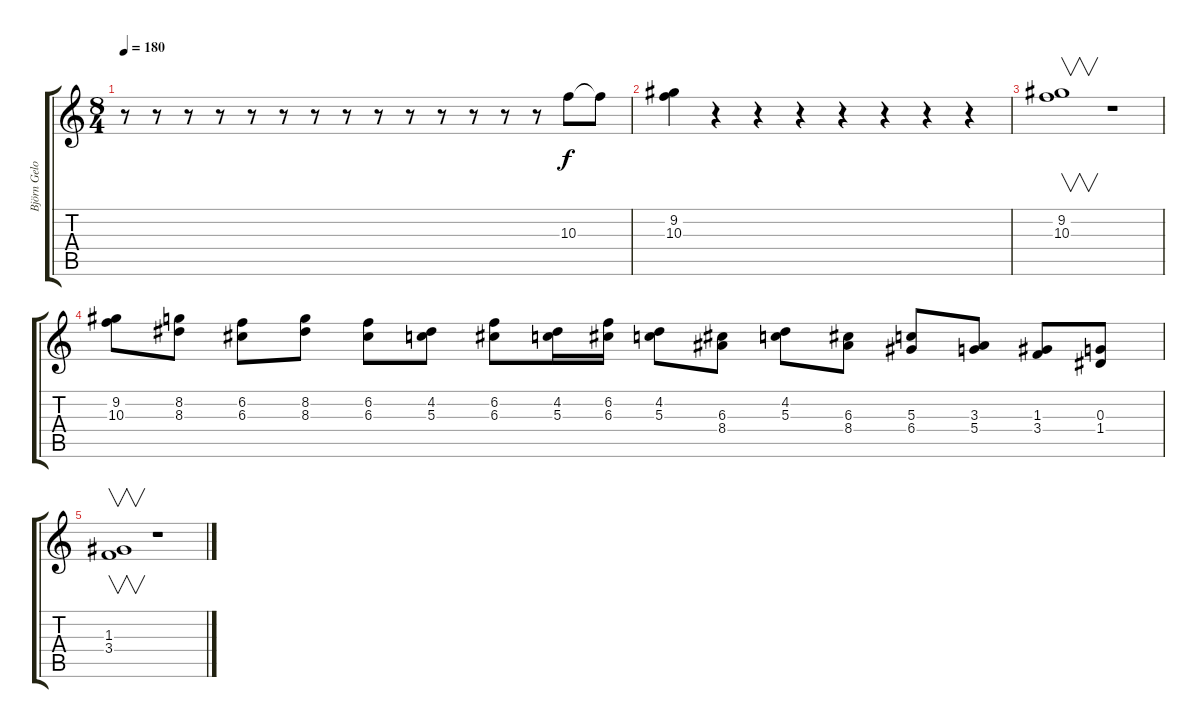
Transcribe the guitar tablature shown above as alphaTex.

\track ("Björn Gelotte" "Björn Gelo") {instrument acousticguitarnylon}
\staff {score tabs}
\tuning (E4 B3 G3 D3 A2 E2) {hide}
\ts (8 4)
\tempo 180
\clef g2
\ks c
r.8{dy f} r.8 r.8 r.8 r.8 r.8 r.8 r.8 r.8 r.8 r.8 r.8 r.8 r.8 10.3.8 10.3{t}.8 |
(9.2 10.3).4 r.4 r.4 r.4 r.4 r.4 r.4 r.4 |
(9.2 10.3).1{v} r.1 |
(9.2 10.3).8 (8.2 8.3).8 (6.2 6.3).8 (8.2 8.3).8 (6.2 6.3).8 (4.2 5.3).8 (6.2 6.3).8 (4.2 5.3).16 (6.2 6.3).16 (4.2 5.3).8 (6.3 8.4).8 (4.2 5.3).8 (6.3 8.4).8 (5.3 6.4).8 (3.3 5.4).8 (1.3 3.4).8 (0.3 1.4).8 |
(1.3 3.4).1{v} r.1
